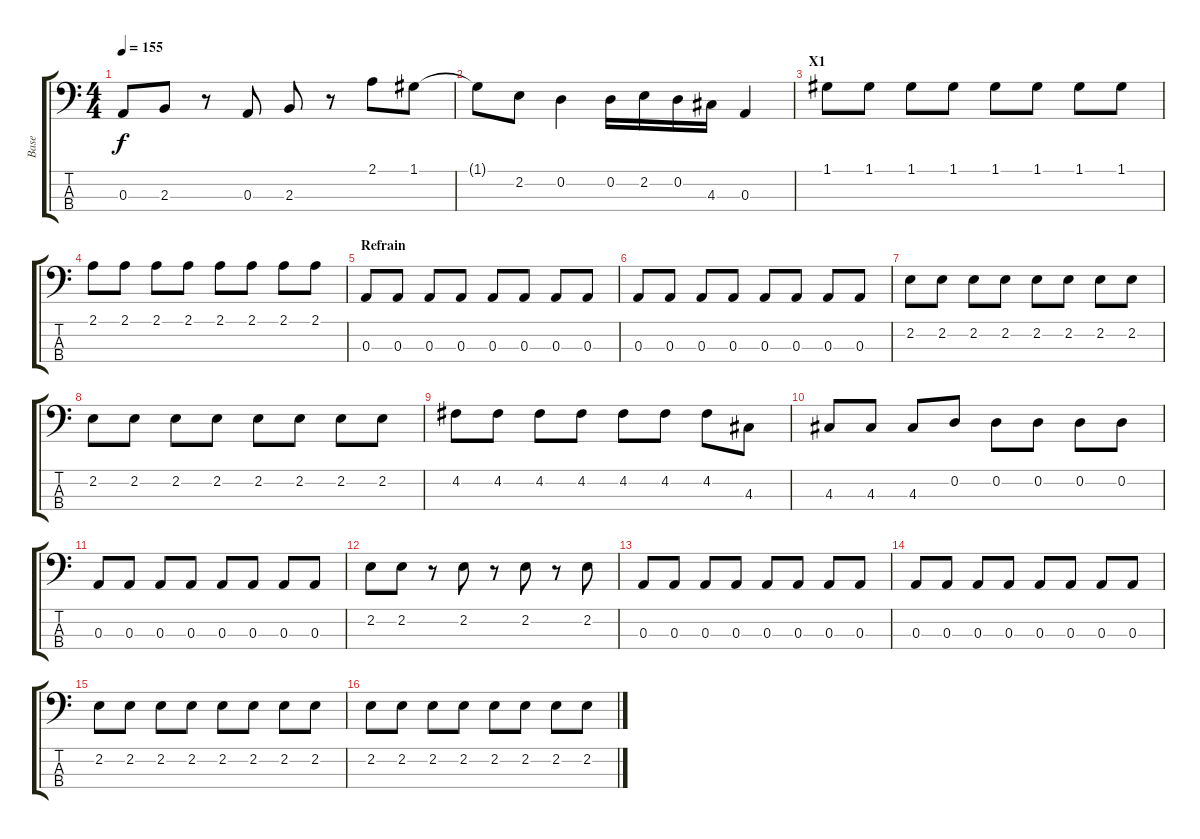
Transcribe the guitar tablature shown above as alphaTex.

\track ("Base" "Base") {instrument electricbassfinger}
\staff {score tabs}
\tuning (G2 D2 A1 E1) {hide}
\ts (4 4)
\tempo 155
\clef f4
\ks c
0.3.8{dy f} 2.3.8 r.8 0.3.8 2.3.8 r.8 2.1.8 1.1.8 |
1.1{t}.8 2.2.8 0.2.4 0.2.16 2.2.16 0.2.16 4.3.16 0.3.4 |
\section ("" "X1")
1.1.8 1.1.8 1.1.8 1.1.8 1.1.8 1.1.8 1.1.8 1.1.8 |
2.1.8 2.1.8 2.1.8 2.1.8 2.1.8 2.1.8 2.1.8 2.1.8 |
\section ("" "Refrain")
0.3.8 0.3.8 0.3.8 0.3.8 0.3.8 0.3.8 0.3.8 0.3.8 |
0.3.8 0.3.8 0.3.8 0.3.8 0.3.8 0.3.8 0.3.8 0.3.8 |
2.2.8 2.2.8 2.2.8 2.2.8 2.2.8 2.2.8 2.2.8 2.2.8 |
2.2.8 2.2.8 2.2.8 2.2.8 2.2.8 2.2.8 2.2.8 2.2.8 |
4.2.8 4.2.8 4.2.8 4.2.8 4.2.8 4.2.8 4.2.8 4.3.8 |
4.3.8 4.3.8 4.3.8 0.2.8 0.2.8 0.2.8 0.2.8 0.2.8 |
0.3.8 0.3.8 0.3.8 0.3.8 0.3.8 0.3.8 0.3.8 0.3.8 |
2.2.8 2.2.8 r.8 2.2.8 r.8 2.2.8 r.8 2.2.8 |
0.3.8 0.3.8 0.3.8 0.3.8 0.3.8 0.3.8 0.3.8 0.3.8 |
0.3.8 0.3.8 0.3.8 0.3.8 0.3.8 0.3.8 0.3.8 0.3.8 |
2.2.8 2.2.8 2.2.8 2.2.8 2.2.8 2.2.8 2.2.8 2.2.8 |
2.2.8 2.2.8 2.2.8 2.2.8 2.2.8 2.2.8 2.2.8 2.2.8
